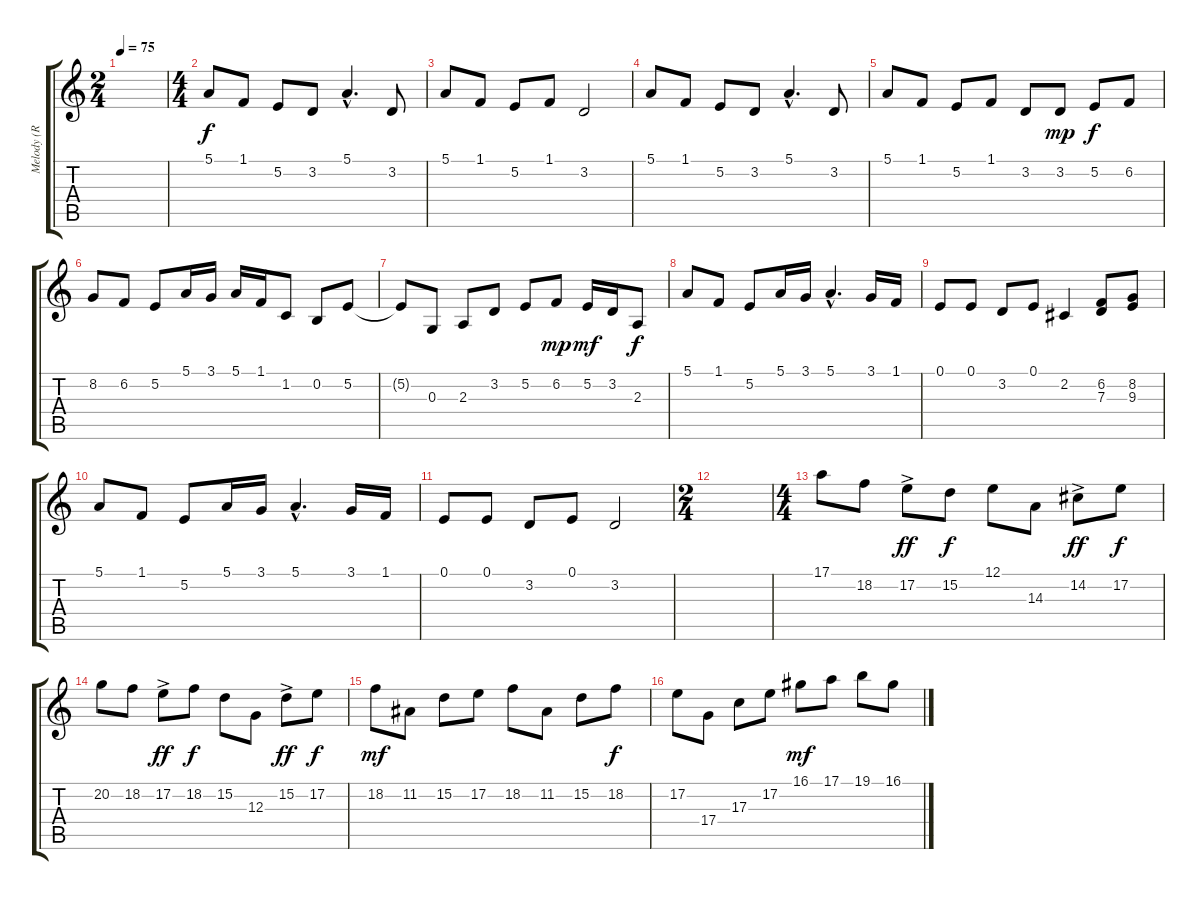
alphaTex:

\track ("Melody (R Hand)" "Melody (R ") {instrument brightacousticpiano}
\staff {score tabs}
\tuning (E4 B3 G3 D3 A2 E2) {hide}
\ts (2 4)
\tempo 75
\clef g2
\ks c
|
\ts (4 4)
5.1.8 1.1.8 5.2.8 3.2.8 5.1{hac}.4{d} 3.2.8 |
5.1.8 1.1.8 5.2.8 1.1.8 3.2.2 |
5.1.8 1.1.8 5.2.8 3.2.8 5.1{hac}.4{d} 3.2.8 |
5.1.8 1.1.8 5.2.8 1.1.8 3.2.8 3.2.8{dy mp} 5.2.8{dy f} 6.2.8 |
8.2.8 6.2.8 5.2.8 5.1.16 3.1.16 5.1.16 1.1.16 1.2.8 0.2.8 5.2.8 |
5.2{t}.8 0.3.8 2.3.8 3.2.8 5.2.8 6.2.8{dy mp} 5.2.16{dy mf} 3.2.16 2.3.8{dy f} |
5.1.8 1.1.8 5.2.8 5.1.16 3.1.16 5.1{hac}.4{d} 3.1.16 1.1.16 |
0.1.8 0.1.8 3.2.8 0.1.8 2.2.4 (6.2 7.3).8 (8.2 9.3).8 |
5.1.8 1.1.8 5.2.8 5.1.16 3.1.16 5.1{hac}.4{d} 3.1.16 1.1.16 |
0.1.8 0.1.8 3.2.8 0.1.8 3.2.2 |
\ts (2 4)
|
\ts (4 4)
17.1.8 18.2.8 17.2{ac}.8{dy ff} 15.2.8{dy f} 12.1.8 14.3.8 14.2{ac}.8{dy ff} 17.2.8{dy f} |
20.2.8 18.2.8 17.2{ac}.8{dy ff} 18.2.8{dy f} 15.2.8 12.3.8 15.2{ac}.8{dy ff} 17.2.8{dy f} |
18.2.8{dy mf} 11.2.8 15.2.8 17.2.8 18.2.8 11.2.8 15.2.8 18.2.8{dy f} |
17.2.8 17.4.8 17.3.8 17.2.8 16.1.8{dy mf} 17.1.8 19.1.8 16.1.8
